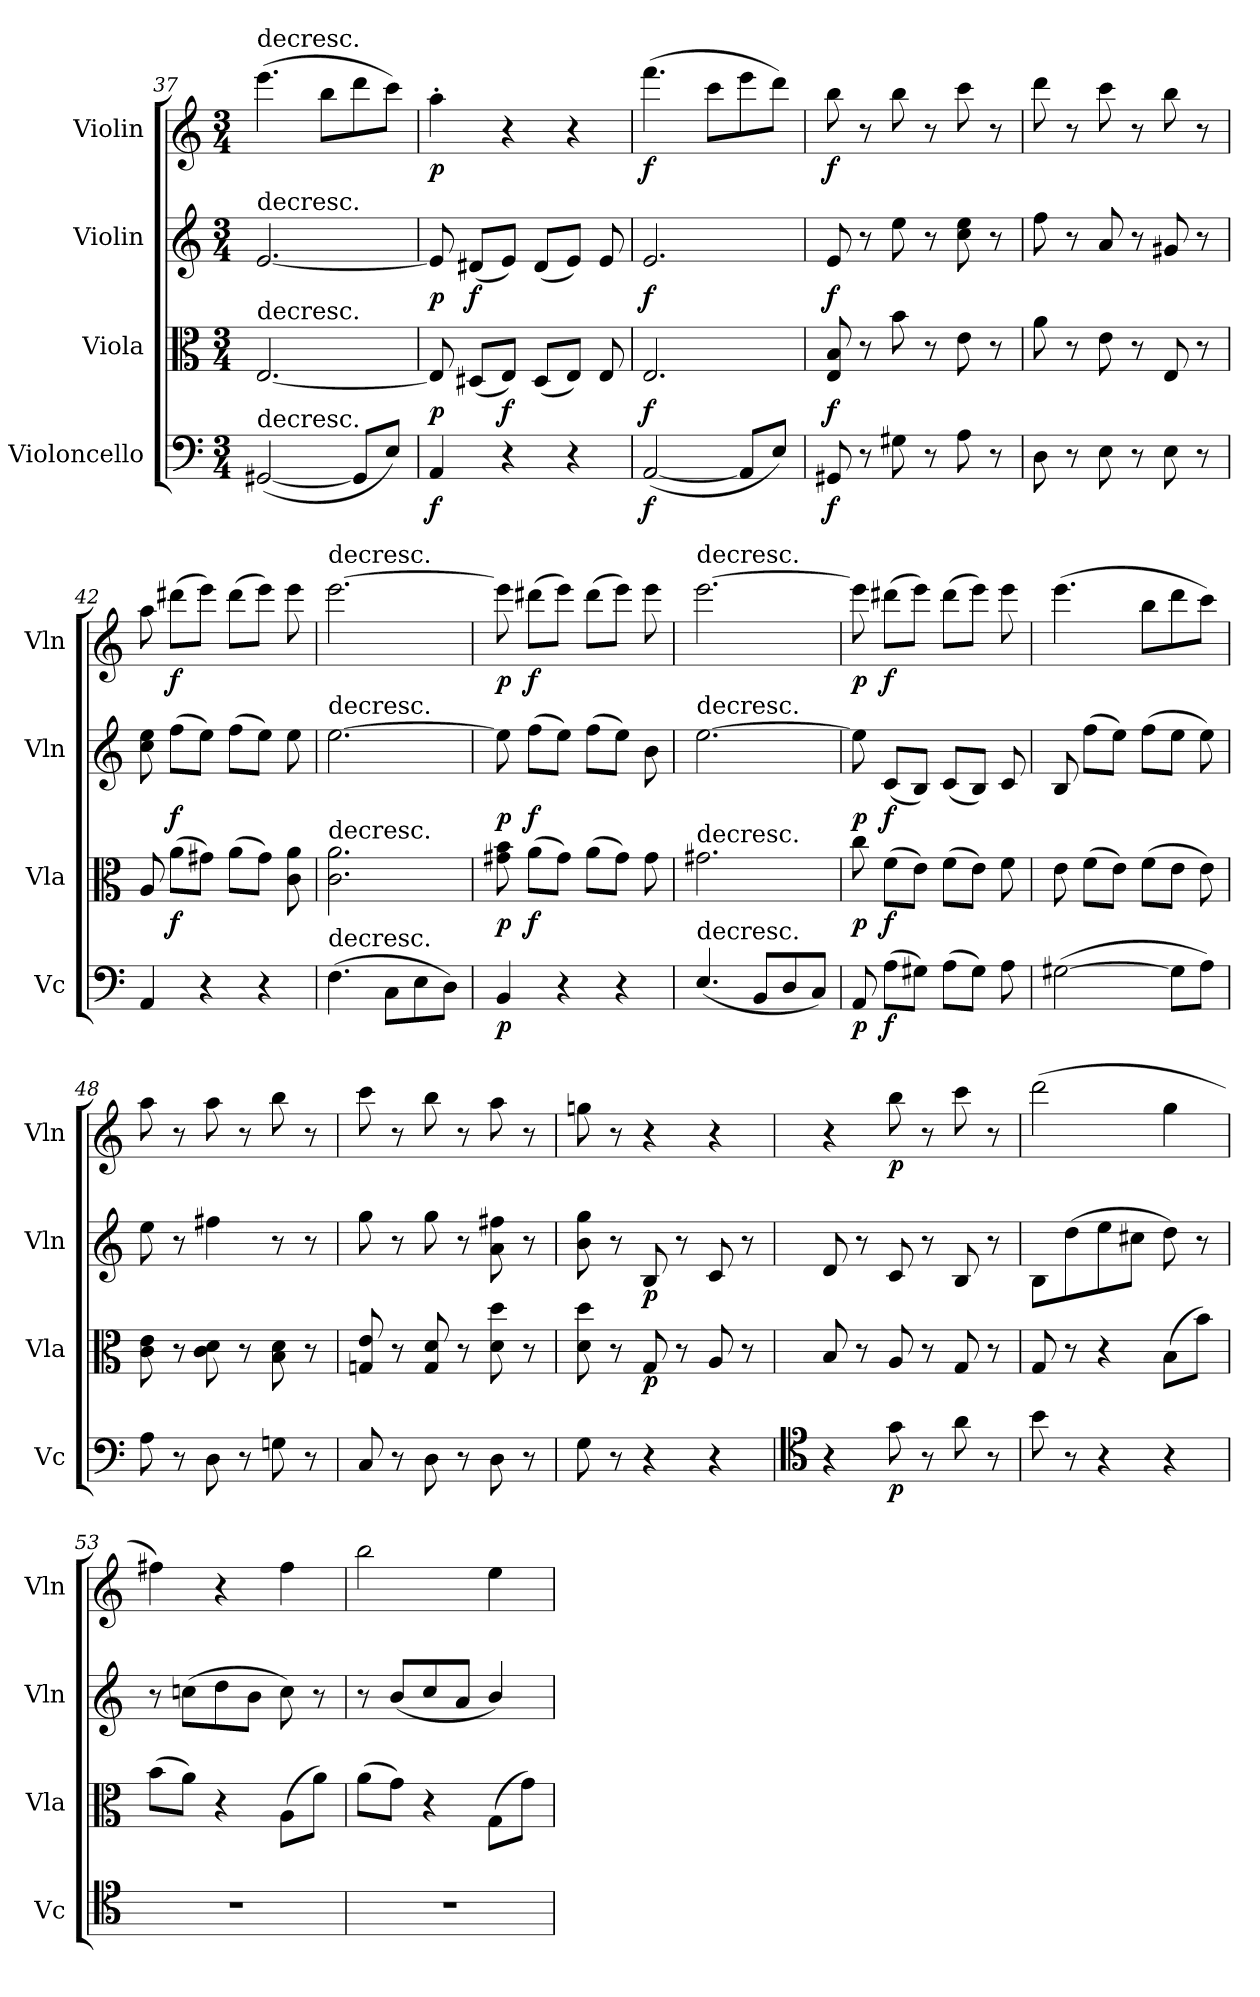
**kern	**dynam	**kern	**dynam	**kern	**dynam	**kern	**dynam
*part4	*part4	*part3	*part3	*part2	*part2	*part1	*part1
*staff4	*staff4	*staff3	*staff3	*staff2	*staff2	*staff1	*staff1
*I"Violoncello	*	*I"Viola	*	*I"Violin	*	*I"Violin	*
*I'Vc	*	*I'Vla	*	*I'Vln	*	*I'Vln	*
*clefF4	*	*clefC3	*	*clefG2	*	*clefG2	*
*k[]	*	*k[]	*	*k[]	*	*k[]	*
*a:	*	*a:	*	*a:	*	*a:	*
*M3/4	*	*M3/4	*	*M3/4	*	*M3/4	*
=37	=37	=37	=37	=37	=37	=37	=37
!	!	!	!	!	!	!LO:TX:t=decresc.	!
!	!	!	!	!LO:TX:t=decresc.	!	!	!
!	!	!LO:TX:t=decresc.	!	!	!	!	!
!LO:TX:t=decresc.	!	!	!	!	!	!	!
([2GG#X/	.	[2.E/	.	[2.e/	.	(4.eee\	.
.	.	.	.	.	.	8bb\L	.
8GG#/L]	.	.	.	.	.	8ddd\	.
8E/J)	.	.	.	.	.	8ccc\J)	.
=38	=38	=38	=38	=38	=38	=38	=38
4AA/	f	8E/]	p	8e/]	p	4aa'\	p
.	.	(8D#X/L	.	(8d#X/L	f	.	.
4r	.	8E/J)	f	8e/J)	.	4r	.
.	.	(8D#/L	.	(8d#/L	.	.	.
4r	.	8E/J)	.	8e/J)	.	4r	.
.	.	8E/	.	8e/	.	.	.
=39	=39	=39	=39	=39	=39	=39	=39
([2AA/	f	2.E/	f	2.e/	f	(4.fff\	f
.	.	.	.	.	.	8ccc\L	.
8AA/L]	.	.	.	.	.	8eee\	.
8E/J)	.	.	.	.	.	8ddd\J)	.
=40	=40	=40	=40	=40	=40	=40	=40
8GG#X/	f	8E/ 8B/	f	8e/	f	8bb\	f
8r	.	8r	.	8r	.	8r	.
8G#X\	.	8b\	.	8ee\	.	8bb\	.
8r	.	8r	.	8r	.	8r	.
8A\	.	8e\	.	8cc\ 8ee\	.	8ccc\	.
8r	.	8r	.	8r	.	8r	.
=41	=41	=41	=41	=41	=41	=41	=41
8D\	.	8a\	.	8ff\	.	8ddd\	.
8r	.	8r	.	8r	.	8r	.
8E\	.	8e\	.	8a/	.	8ccc\	.
8r	.	8r	.	8r	.	8r	.
8E\	.	8E/	.	8g#X/	.	8bb\	.
8r	.	8r	.	8r	.	8r	.
=42	=42	=42	=42	=42	=42	=42	=42
4AA/	.	8A/	.	8cc\ 8ee\	.	8aa\	.
.	.	(8a\L	f	(8ff\L	f	(8ddd#X\L	f
4r	.	8g#X\J)	.	8ee\J)	.	8eee\J)	.
.	.	(8a\L	.	(8ff\L	.	(8ddd#\L	.
4r	.	8g#\J)	.	8ee\J)	.	8eee\J)	.
.	.	8c\ 8a\	.	8ee\	.	8eee\	.
=43	=43	=43	=43	=43	=43	=43	=43
!	!	!	!	!	!	!LO:TX:t=decresc.	!
!	!	!	!	!LO:TX:t=decresc.	!	!	!
!	!	!LO:TX:t=decresc.	!	!	!	!	!
!LO:TX:t=decresc.	!	!	!	!	!	!	!
(4.F\	.	2.c\ 2.a\	.	[2.ee\	.	[2.eee\	.
8C\L	.	.	.	.	.	.	.
8E\	.	.	.	.	.	.	.
8D\J)	.	.	.	.	.	.	.
=44	=44	=44	=44	=44	=44	=44	=44
4BB/	p	8g#X\ 8b\	p	8ee\]	p	8eee\]	p
.	.	(8a\L	f	(8ff\L	f	(8ddd#X\L	f
4r	.	8g#\J)	.	8ee\J)	.	8eee\J)	.
.	.	(8a\L	.	(8ff\L	.	(8ddd#\L	.
4r	.	8g#\J)	.	8ee\J)	.	8eee\J)	.
.	.	8g#\	.	8b\	.	8eee\	.
=45	=45	=45	=45	=45	=45	=45	=45
!	!	!	!	!	!	!LO:TX:t=decresc.	!
!	!	!	!	!LO:TX:t=decresc.	!	!	!
!	!	!LO:TX:t=decresc.	!	!	!	!	!
!LO:TX:t=decresc.	!	!	!	!	!	!	!
(4.E/	.	2.g#X\	.	[2.ee\	.	[2.eee\	.
8BB/L	.	.	.	.	.	.	.
8D/	.	.	.	.	.	.	.
8C/J)	.	.	.	.	.	.	.
=46	=46	=46	=46	=46	=46	=46	=46
8AA/	p	8cc\	p	8ee\]	p	8eee\]	p
(8A\L	f	(8f\L	f	(8c/L	f	(8ddd#X\L	f
8G#X\J)	.	8e\J)	.	8B/J)	.	8eee\J)	.
(8A\L	.	(8f\L	.	(8c/L	.	(8ddd#\L	.
8G#\J)	.	8e\J)	.	8B/J)	.	8eee\J)	.
8A\	.	8f\	.	8c/	.	8eee\	.
=47	=47	=47	=47	=47	=47	=47	=47
([2G#X\	.	8e\	.	8B/	.	(4.eee\	.
.	.	(8f\L	.	(8ff\L	.	.	.
.	.	8e\J)	.	8ee\J)	.	.	.
.	.	(8f\L	.	(8ff\L	.	8bb\L	.
8G#\L]	.	8e\J	.	8ee\J	.	8ddd\	.
8A\J)	.	8e\)	.	8ee\)	.	8ccc\J)	.
=48	=48	=48	=48	=48	=48	=48	=48
8A\	.	8c\ 8e\	.	8ee\	.	8aa\	.
8r	.	8r	.	8r	.	8r	.
8D\	.	8c\ 8d\	.	4ff#X\	.	8aa\	.
8r	.	8r	.	.	.	8r	.
8Gn\	.	8B\ 8d\	.	8r	.	8bb\	.
8r	.	8r	.	8r	.	8r	.
=49	=49	=49	=49	=49	=49	=49	=49
8C/	.	8Gn/ 8e/	.	8gg\	.	8ccc\	.
8r	.	8r	.	8r	.	8r	.
8D\	.	8G/ 8d/	.	8gg\	.	8bb\	.
8r	.	8r	.	8r	.	8r	.
8D\	.	8d\ 8dd\	.	8a\ 8ff#X\	.	8aa\	.
8r	.	8r	.	8r	.	8r	.
=50	=50	=50	=50	=50	=50	=50	=50
8G\	.	8d\ 8dd\	.	8b\ 8gg\	.	8ggn\	.
8r	.	8r	.	8r	.	8r	.
4r	.	8G/	p	8B/	p	4r	.
.	.	8r	.	8r	.	.	.
4r	.	8A/	.	8c/	.	4r	.
.	.	8r	.	8r	.	.	.
=51	=51	=51	=51	=51	=51	=51	=51
*clefC4	*	*	*	*	*	*	*
4r	.	8B/	.	8d/	.	4r	.
.	.	8r	.	8r	.	.	.
8g\	p	8A/	.	8c/	.	8bb\	p
8r	.	8r	.	8r	.	8r	.
8a\	.	8G/	.	8B/	.	8ccc\	.
8r	.	8r	.	8r	.	8r	.
=52	=52	=52	=52	=52	=52	=52	=52
8b\	.	8G/	.	8B/L	.	(2ddd\	.
8r	.	8r	.	(8dd\	.	.	.
4r	.	4r	.	8ee\	.	.	.
.	.	.	.	8cc#X\J	.	.	.
4r	.	(8B\L	.	8dd\)	.	4gg\	.
.	.	8b\J)	.	8r	.	.	.
=53	=53	=53	=53	=53	=53	=53	=53
2.r	.	(8b\L	.	8r	.	4ff#X\)	.
.	.	8a\J)	.	(8ccn\L	.	.	.
.	.	4r	.	8dd\	.	4r	.
.	.	.	.	8b\J	.	.	.
.	.	(8A\L	.	8cc\)	.	4ff#\	.
.	.	8a\J)	.	8r	.	.	.
=54	=54	=54	=54	=54	=54	=54	=54
2.r	.	(8a\L	.	8r	.	2bb\	.
.	.	8g\J)	.	(8b/L	.	.	.
.	.	4r	.	8cc/	.	.	.
.	.	.	.	8a/J	.	.	.
.	.	(8G\L	.	4b/)	.	4ee\	.
.	.	8g\J)	.	.	.	.	.
=	=	=	=	=	=	=	=
*-	*-	*-	*-	*-	*-	*-	*-
